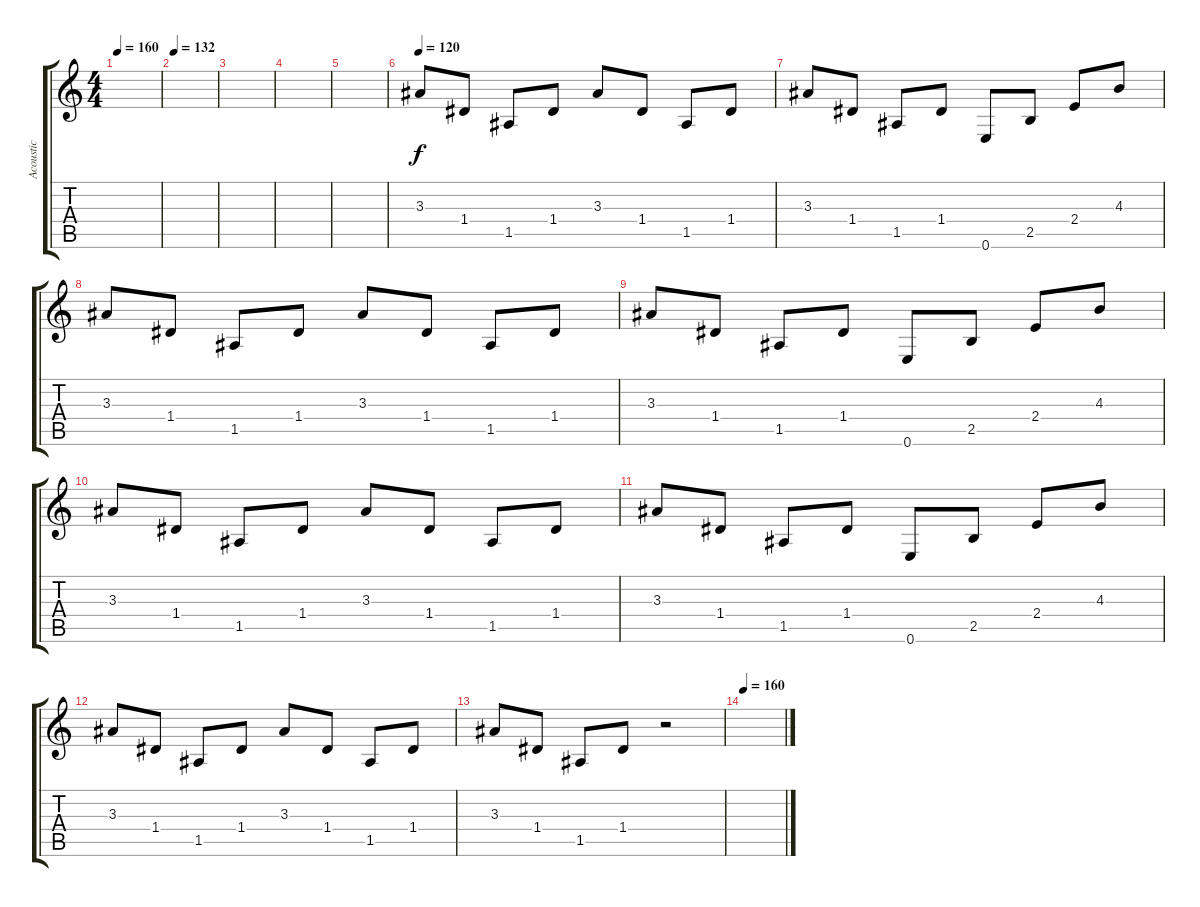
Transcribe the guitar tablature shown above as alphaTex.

\track ("Acoustic" "Acoustic") {instrument acousticguitarsteel}
\staff {score tabs}
\tuning (E4 B3 G3 D3 A2 E2) {hide}
\ts (4 4)
\tempo 160
\clef g2
\ks c
|
\tempo 132
|
|
|
|
\tempo 120
3.3.8 1.4.8 1.5.8 1.4.8 3.3.8 1.4.8 1.5.8 1.4.8 |
3.3.8 1.4.8 1.5.8 1.4.8 0.6.8 2.5.8 2.4.8 4.3.8 |
3.3.8 1.4.8 1.5.8 1.4.8 3.3.8 1.4.8 1.5.8 1.4.8 |
3.3.8 1.4.8 1.5.8 1.4.8 0.6.8 2.5.8 2.4.8 4.3.8 |
3.3.8 1.4.8 1.5.8 1.4.8 3.3.8 1.4.8 1.5.8 1.4.8 |
3.3.8 1.4.8 1.5.8 1.4.8 0.6.8 2.5.8 2.4.8 4.3.8 |
3.3.8 1.4.8 1.5.8 1.4.8 3.3.8 1.4.8 1.5.8 1.4.8 |
3.3.8 1.4.8 1.5.8 1.4.8 r.2 |
\tempo 180
\tempo 160
